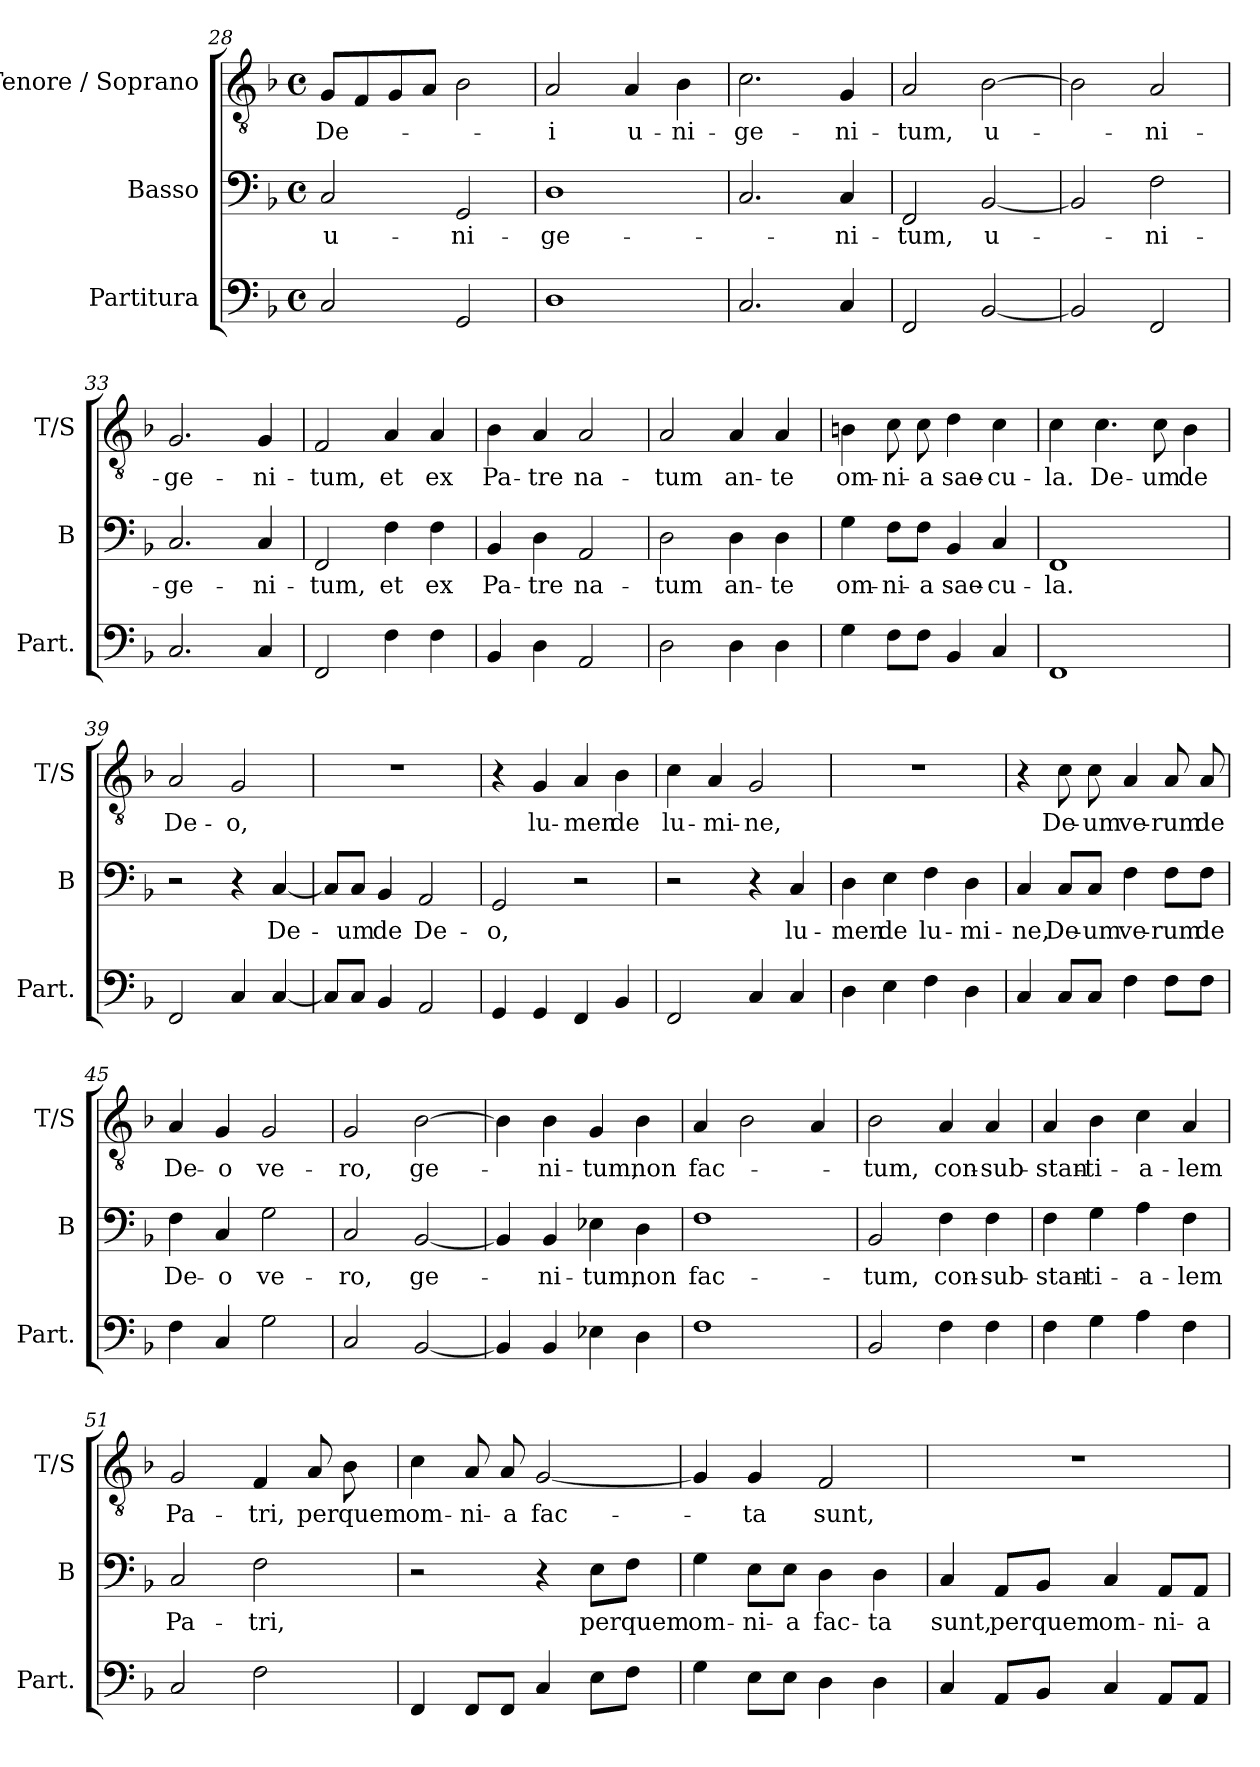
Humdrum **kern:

**kern	**kern	**text	**kern	**text
*part3	*part2	*part2	*part1	*part1
*staff3	*staff2	*staff2	*staff1	*staff1
*I"Partitura	*I"Basso	*	*I"Tenore / Soprano	*
*I'Part.	*I'B	*	*I'T/S	*
*clefF4	*clefF4	*	*clefGv2	*
*k[b-]	*k[b-]	*	*k[b-]	*
*F:	*F:	*	*F:	*
*M4/4	*M4/4	*	*M4/4	*
*met(c)	*met(c)	*	*met(c)	*
=28	=28	=28	=28	=28
2C/	2C/	u-	8G/L	De-
.	.	.	8F/	.
.	.	.	8G/	.
.	.	.	8A/J	.
2GG/	2GG/	-ni-	2B-\	.
=29	=29	=29	=29	=29
1D	1D	-ge-	2A/	-i
.	.	.	4A/	u-
.	.	.	4B-\	-ni-
=30	=30	=30	=30	=30
2.C/	2.C/	.	2.c\	-ge-
4C/	4C/	-ni-	4G/	-ni-
=31	=31	=31	=31	=31
2FF/	2FF/	-tum,	2A/	-tum,
[2BB-/	[2BB-/	u-	[2B-\	u-
=32	=32	=32	=32	=32
2BB-/]	2BB-/]	.	2B-\]	.
2FF/	2F\	-ni-	2A/	-ni-
=33	=33	=33	=33	=33
2.C/	2.C/	-ge-	2.G/	-ge-
4C/	4C/	-ni-	4G/	-ni-
=34	=34	=34	=34	=34
2FF/	2FF/	-tum,	2F/	-tum,
4F\	4F\	et	4A/	et
4F\	4F\	ex	4A/	ex
=35	=35	=35	=35	=35
4BB-/	4BB-/	Pa-	4B-\	Pa-
4D\	4D\	-tre	4A/	-tre
2AA/	2AA/	na-	2A/	na-
=36	=36	=36	=36	=36
2D\	2D\	-tum	2A/	-tum
4D\	4D\	an-	4A/	an-
4D\	4D\	-te	4A/	-te
=37	=37	=37	=37	=37
4G\	4G\	om-	4Bn\	om-
8F\L	8F\L	-ni-	8c\	-ni-
8F\J	8F\J	-a	8c\	-a
4BB-/	4BB-/	sae-	4d\	sae-
4C/	4C/	-cu-	4c\	-cu-
=38	=38	=38	=38	=38
1FF	1FF	-la.	4c\	-la.
.	.	.	4.c\	De-
.	.	.	8c\	-um
.	.	.	4B-\	de
=39	=39	=39	=39	=39
2FF/	2r	.	2A/	De-
4C/	4r	.	2G/	-o,
[4C/	[4C/	De-	.	.
=40	=40	=40	=40	=40
8C/L]	8C/L]	.	1r	.
8C/J	8C/J	-um	.	.
4BB-/	4BB-/	de	.	.
2AA/	2AA/	De-	.	.
=41	=41	=41	=41	=41
4GG/	2GG/	-o,	4r	.
4GG/	.	.	4G/	lu-
4FF/	2r	.	4A/	-men
4BB-/	.	.	4B-\	de
=42	=42	=42	=42	=42
2FF/	2r	.	4c\	lu-
.	.	.	4A/	-mi-
4C/	4r	.	2G/	-ne,
4C/	4C/	lu-	.	.
=43	=43	=43	=43	=43
4D\	4D\	-men	1r	.
4E\	4E\	de	.	.
4F\	4F\	lu-	.	.
4D\	4D\	-mi-	.	.
=44	=44	=44	=44	=44
4C/	4C/	-ne,	4r	.
8C/L	8C/L	De-	8c\	De-
8C/J	8C/J	-um	8c\	-um
4F\	4F\	ve-	4A/	ve-
8F\L	8F\L	-rum	8A/	-rum
8F\J	8F\J	de	8A/	de
=45	=45	=45	=45	=45
4F\	4F\	De-	4A/	De-
4C/	4C/	-o	4G/	-o
2G\	2G\	ve-	2G/	ve-
=46	=46	=46	=46	=46
2C/	2C/	-ro,	2G/	-ro,
[2BB-/	[2BB-/	ge-	[2B-\	ge-
=47	=47	=47	=47	=47
4BB-/]	4BB-/]	.	4B-\]	.
4BB-/	4BB-/	-ni-	4B-\	-ni-
4E-X\	4E-X\	-tum,	4G/	-tum,
4D>\	4D\	non	4B-\	non
=48	=48	=48	=48	=48
1F	1F	fac-	4A/	fac-
.	.	.	2B-\	.
.	.	.	4A/	.
=49	=49	=49	=49	=49
2BB-/	2BB-/	-tum,	2B-\	-tum,
4F\	4F\	con-	4A/	con-
4F\	4F\	-sub-	4A/	-sub-
=50	=50	=50	=50	=50
4F\	4F\	-stan-	4A/	-stan-
4G\	4G\	-ti-	4B-\	-ti-
4A\	4A\	-a-	4c\	-a-
4F\	4F\	-lem	4A/	-lem
=51	=51	=51	=51	=51
2C/	2C/	Pa-	2G/	Pa-
2F\	2F\	-tri,	4F/	-tri,
.	.	.	8A/	per
.	.	.	8B-\	quem
=52	=52	=52	=52	=52
4FF/	2r	.	4c\	om-
8FF/L	.	.	8A/	-ni-
8FF/J	.	.	8A/	-a
4C/	4r	.	[2G/	fac-
8E\L	8E\L	per	.	.
8F\J	8F\J	quem	.	.
=53	=53	=53	=53	=53
4G\	4G\	om-	4G/]	.
8E\L	8E\L	-ni-	4G/	-ta
8E\J	8E\J	-a	.	.
4D\	4D\	fac-	2F/	sunt,
4D\	4D\	-ta	.	.
=54	=54	=54	=54	=54
4C/	4C/	sunt,	1r	.
8AA/L	8AA/L	per	.	.
8BB-/J	8BB-/J	quem	.	.
4C/	4C/	om-	.	.
8AA/L	8AA/L	-ni-	.	.
8AA/J	8AA/J	-a	.	.
=	=	=	=	=
*-	*-	*-	*-	*-
